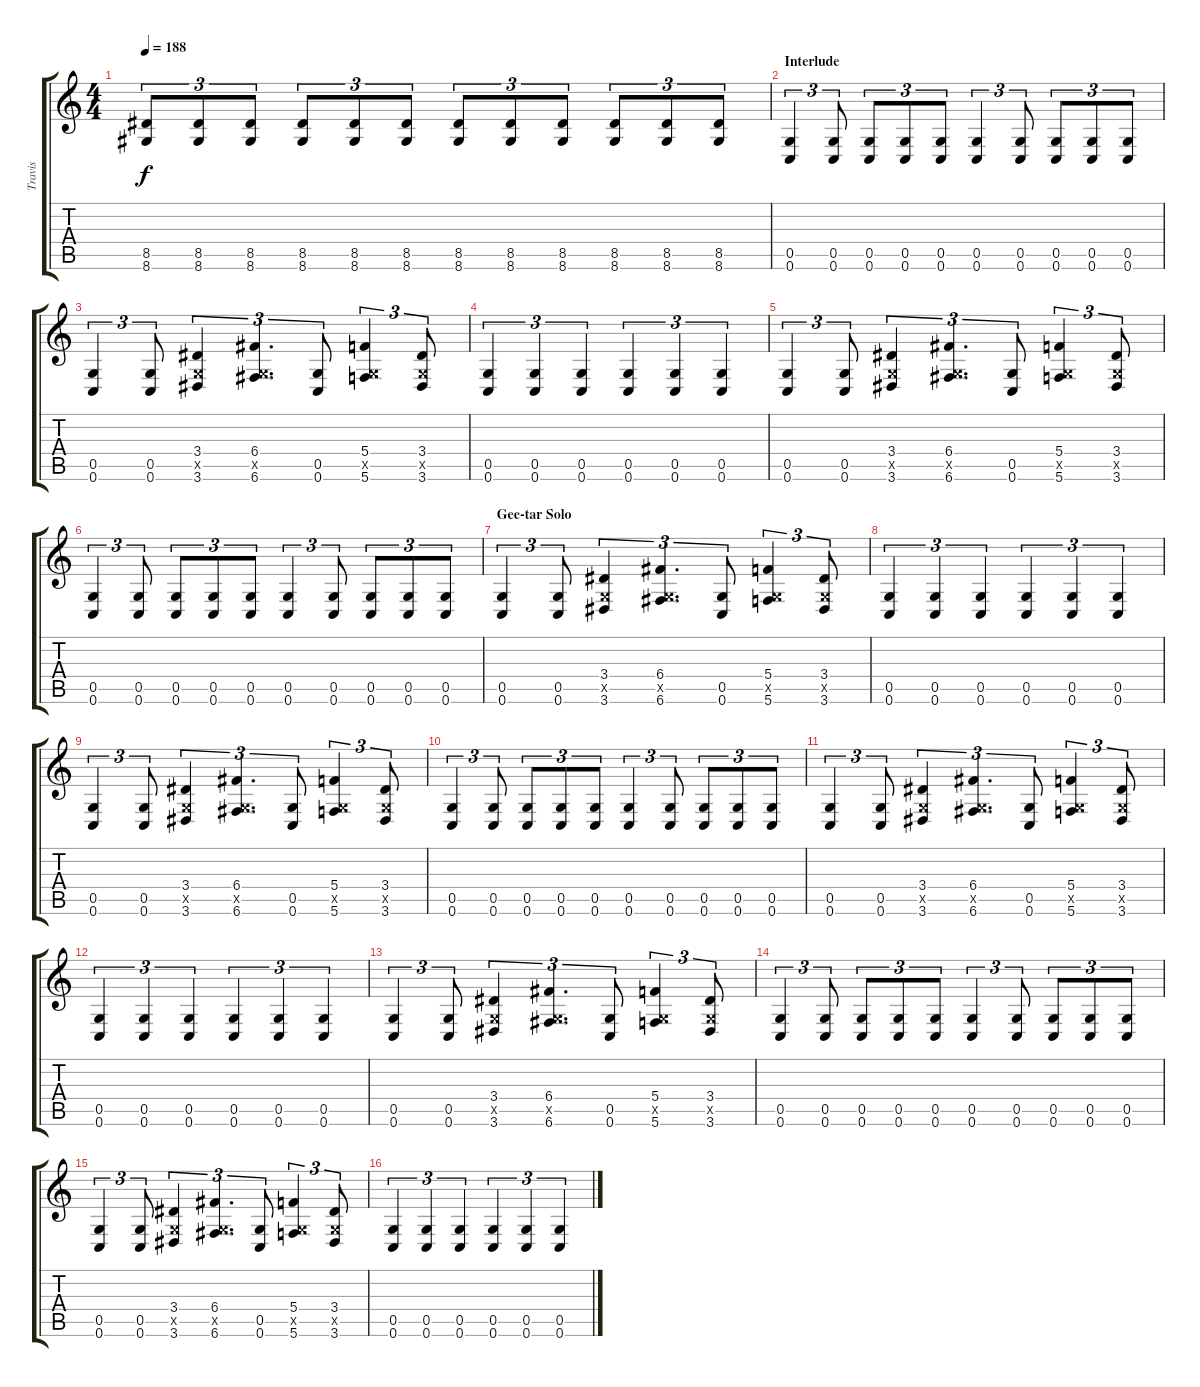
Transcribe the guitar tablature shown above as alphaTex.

\track ("Travis" "Travis") {instrument distortionguitar}
\staff {score tabs}
\tuning (D4 A3 F3 C3 G2 C2) {hide}
\ts (4 4)
\tempo 188
\clef g2
\ks c
(8.5 8.6).8{tu (3 2) dy f} (8.5 8.6).8{tu (3 2)} (8.5 8.6).8{tu (3 2)} (8.5 8.6).8{tu (3 2)} (8.5 8.6).8{tu (3 2)} (8.5 8.6).8{tu (3 2)} (8.5 8.6).8{tu (3 2)} (8.5 8.6).8{tu (3 2)} (8.5 8.6).8{tu (3 2)} (8.5 8.6).8{tu (3 2)} (8.5 8.6).8{tu (3 2)} (8.5 8.6).8{tu (3 2)} |
\section ("" "Interlude")
(0.5 0.6).4{tu (3 2)} (0.5 0.6).8{tu (3 2)} (0.5 0.6).8{tu (3 2)} (0.5 0.6).8{tu (3 2)} (0.5 0.6).8{tu (3 2)} (0.5 0.6).4{tu (3 2)} (0.5 0.6).8{tu (3 2)} (0.5 0.6).8{tu (3 2)} (0.5 0.6).8{tu (3 2)} (0.5 0.6).8{tu (3 2)} |
(0.5 0.6).4{tu (3 2)} (0.5 0.6).8{tu (3 2)} (3.4 0.5{x} 3.6).4{tu (3 2)} (6.4 0.5{x} 6.6).4{d tu (3 2)} (0.5 0.6).8{tu (3 2)} (5.4 0.5{x} 5.6).4{tu (3 2)} (3.4 0.5{x} 3.6).8{tu (3 2)} |
(0.5 0.6).4{tu (3 2)} (0.5 0.6).4{tu (3 2)} (0.5 0.6).4{tu (3 2)} (0.5 0.6).4{tu (3 2)} (0.5 0.6).4{tu (3 2)} (0.5 0.6).4{tu (3 2)} |
(0.5 0.6).4{tu (3 2)} (0.5 0.6).8{tu (3 2)} (3.4 0.5{x} 3.6).4{tu (3 2)} (6.4 0.5{x} 6.6).4{d tu (3 2)} (0.5 0.6).8{tu (3 2)} (5.4 0.5{x} 5.6).4{tu (3 2)} (3.4 0.5{x} 3.6).8{tu (3 2)} |
(0.5 0.6).4{tu (3 2)} (0.5 0.6).8{tu (3 2)} (0.5 0.6).8{tu (3 2)} (0.5 0.6).8{tu (3 2)} (0.5 0.6).8{tu (3 2)} (0.5 0.6).4{tu (3 2)} (0.5 0.6).8{tu (3 2)} (0.5 0.6).8{tu (3 2)} (0.5 0.6).8{tu (3 2)} (0.5 0.6).8{tu (3 2)} |
\section ("" "Gee-tar Solo")
(0.5 0.6).4{tu (3 2)} (0.5 0.6).8{tu (3 2)} (3.4 0.5{x} 3.6).4{tu (3 2)} (6.4 0.5{x} 6.6).4{d tu (3 2)} (0.5 0.6).8{tu (3 2)} (5.4 0.5{x} 5.6).4{tu (3 2)} (3.4 0.5{x} 3.6).8{tu (3 2)} |
(0.5 0.6).4{tu (3 2)} (0.5 0.6).4{tu (3 2)} (0.5 0.6).4{tu (3 2)} (0.5 0.6).4{tu (3 2)} (0.5 0.6).4{tu (3 2)} (0.5 0.6).4{tu (3 2)} |
(0.5 0.6).4{tu (3 2)} (0.5 0.6).8{tu (3 2)} (3.4 0.5{x} 3.6).4{tu (3 2)} (6.4 0.5{x} 6.6).4{d tu (3 2)} (0.5 0.6).8{tu (3 2)} (5.4 0.5{x} 5.6).4{tu (3 2)} (3.4 0.5{x} 3.6).8{tu (3 2)} |
(0.5 0.6).4{tu (3 2)} (0.5 0.6).8{tu (3 2)} (0.5 0.6).8{tu (3 2)} (0.5 0.6).8{tu (3 2)} (0.5 0.6).8{tu (3 2)} (0.5 0.6).4{tu (3 2)} (0.5 0.6).8{tu (3 2)} (0.5 0.6).8{tu (3 2)} (0.5 0.6).8{tu (3 2)} (0.5 0.6).8{tu (3 2)} |
(0.5 0.6).4{tu (3 2)} (0.5 0.6).8{tu (3 2)} (3.4 0.5{x} 3.6).4{tu (3 2)} (6.4 0.5{x} 6.6).4{d tu (3 2)} (0.5 0.6).8{tu (3 2)} (5.4 0.5{x} 5.6).4{tu (3 2)} (3.4 0.5{x} 3.6).8{tu (3 2)} |
(0.5 0.6).4{tu (3 2)} (0.5 0.6).4{tu (3 2)} (0.5 0.6).4{tu (3 2)} (0.5 0.6).4{tu (3 2)} (0.5 0.6).4{tu (3 2)} (0.5 0.6).4{tu (3 2)} |
(0.5 0.6).4{tu (3 2)} (0.5 0.6).8{tu (3 2)} (3.4 0.5{x} 3.6).4{tu (3 2)} (6.4 0.5{x} 6.6).4{d tu (3 2)} (0.5 0.6).8{tu (3 2)} (5.4 0.5{x} 5.6).4{tu (3 2)} (3.4 0.5{x} 3.6).8{tu (3 2)} |
(0.5 0.6).4{tu (3 2)} (0.5 0.6).8{tu (3 2)} (0.5 0.6).8{tu (3 2)} (0.5 0.6).8{tu (3 2)} (0.5 0.6).8{tu (3 2)} (0.5 0.6).4{tu (3 2)} (0.5 0.6).8{tu (3 2)} (0.5 0.6).8{tu (3 2)} (0.5 0.6).8{tu (3 2)} (0.5 0.6).8{tu (3 2)} |
(0.5 0.6).4{tu (3 2)} (0.5 0.6).8{tu (3 2)} (3.4 0.5{x} 3.6).4{tu (3 2)} (6.4 0.5{x} 6.6).4{d tu (3 2)} (0.5 0.6).8{tu (3 2)} (5.4 0.5{x} 5.6).4{tu (3 2)} (3.4 0.5{x} 3.6).8{tu (3 2)} |
(0.5 0.6).4{tu (3 2)} (0.5 0.6).4{tu (3 2)} (0.5 0.6).4{tu (3 2)} (0.5 0.6).4{tu (3 2)} (0.5 0.6).4{tu (3 2)} (0.5 0.6).4{tu (3 2)}
